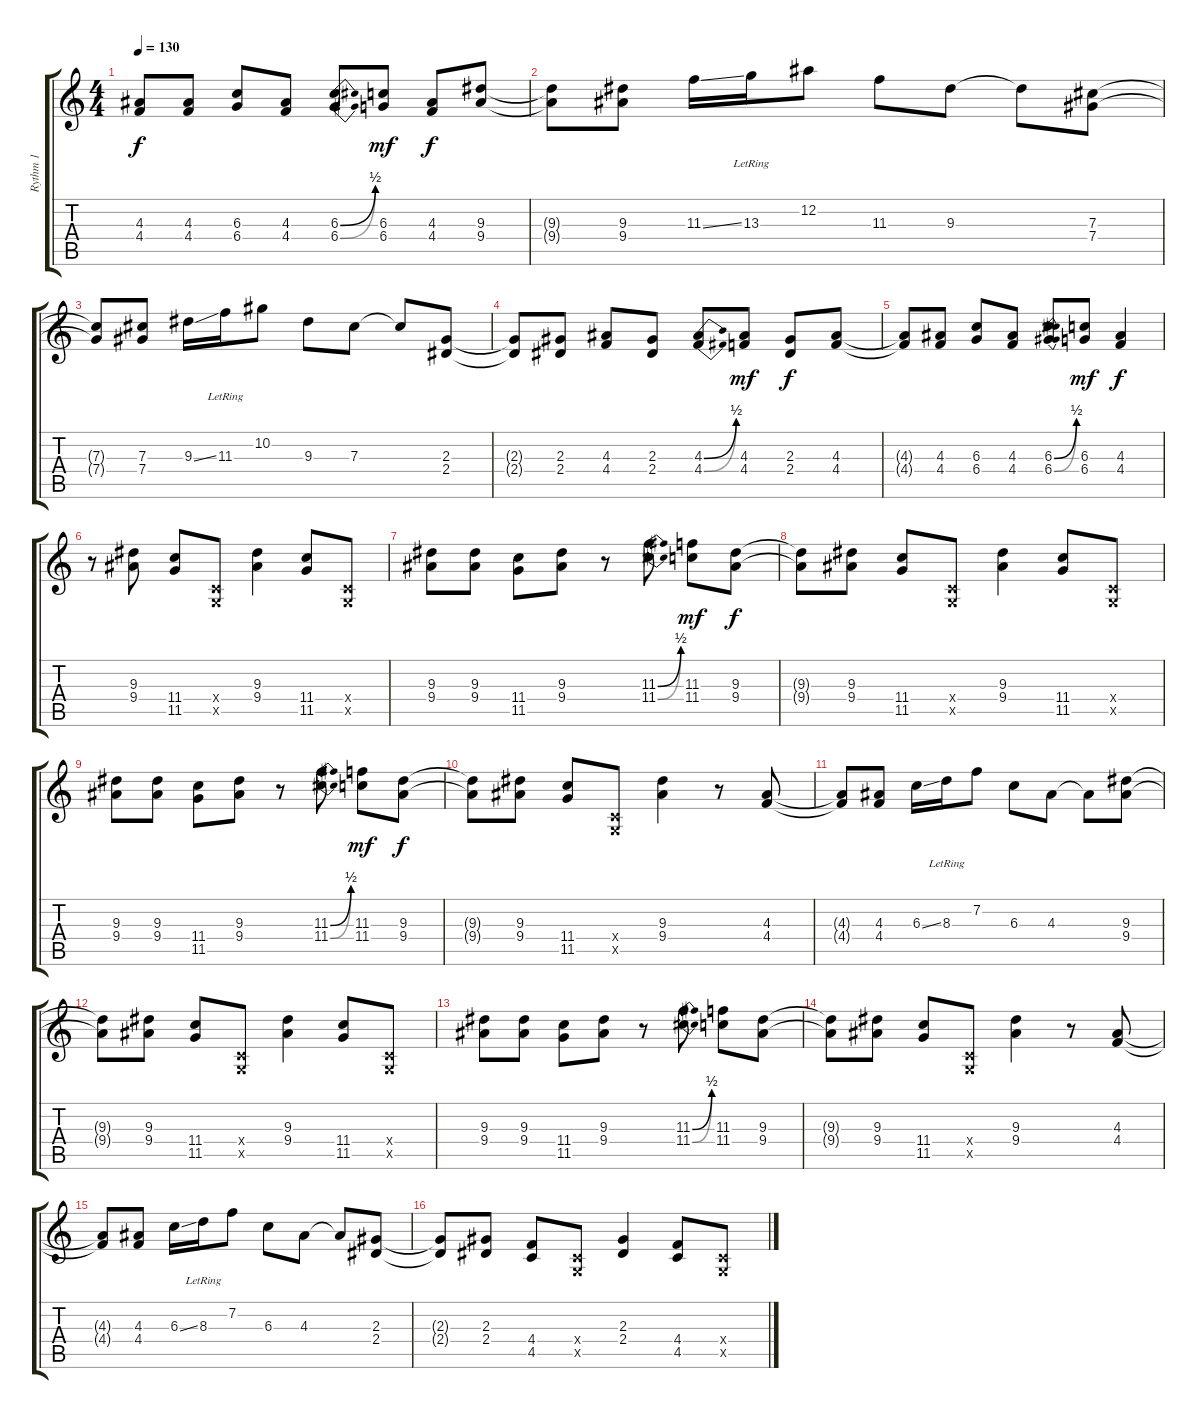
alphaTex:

\track ("Rythm 1" "Rythm 1") {instrument overdrivenguitar}
\staff {score tabs}
\tuning (Eb4 Bb3 Gb3 Db3 Ab2 Eb2) {hide}
\ts (4 4)
\tempo 130
\clef g2
\ks c
(4.3{t} 4.4{t}).8{dy f} (4.3 4.4).8 (6.3 6.4).8 (4.3 4.4).8 (6.3{be (bend 0 0 60 2)} 6.4{be (bend 0 0 60 2)}).8 (6.3 6.4).8{dy mf} (4.3 4.4).8{dy f} (9.3 9.4).8 |
(9.3{t} 9.4{t}).8 (9.3 9.4).8 11.3{ss}.16 13.3{lr}.16 12.2.8 11.3.8 9.3.8 9.3{t}.8 (7.3 7.4).8 |
(7.3{t} 7.4{t}).8 (7.3 7.4).8 9.3{ss}.16 11.3{lr}.16 10.2.8 9.3.8 7.3.8 7.3{t}.8 (2.3 2.4).8 |
(2.3{t} 2.4{t}).8 (2.3 2.4).8 (4.3 4.4).8 (2.3 2.4).8 (4.3{be (bend 0 0 60 2)} 4.4{be (bend 0 0 60 2)}).8 (4.3 4.4).8{dy mf} (2.3 2.4).8{dy f} (4.3 4.4).8 |
(4.3{t} 4.4{t}).8 (4.3 4.4).8 (6.3 6.4).8 (4.3 4.4).8 (6.3{be (bend 0 0 60 2)} 6.4{be (bend 0 0 60 2)}).8 (6.3 6.4).8{dy mf} (4.3 4.4).4{dy f} |
r.8 (9.3 9.4).8 (11.4 11.5).8 (-1.4{x} -1.5{x}).8 (9.3 9.4).4 (11.4 11.5).8 (-1.4{x} -1.5{x}).8 |
(9.3 9.4).8 (9.3 9.4).8 (11.4 11.5).8 (9.3 9.4).8 r.8 (11.3{be (bend 0 0 60 2)} 11.4{be (bend 0 0 60 2)}).8 (11.3 11.4).8{dy mf} (9.3 9.4).8{dy f} |
(9.3{t} 9.4{t}).8 (9.3 9.4).8 (11.4 11.5).8 (-1.4{x} -1.5{x}).8 (9.3 9.4).4 (11.4 11.5).8 (-1.4{x} -1.5{x}).8 |
(9.3 9.4).8 (9.3 9.4).8 (11.4 11.5).8 (9.3 9.4).8 r.8 (11.3{be (bend 0 0 60 2)} 11.4{be (bend 0 0 60 2)}).8 (11.3 11.4).8{dy mf} (9.3 9.4).8{dy f} |
(9.3{t} 9.4{t}).8 (9.3 9.4).8 (11.4 11.5).8 (-1.4{x} -1.5{x}).8 (9.3 9.4).4 r.8 (4.3 4.4).8 |
(4.3{t} 4.4{t}).8 (4.3 4.4).8 6.3{ss}.16 8.3{lr}.16 7.2.8 6.3.8 4.3.8 4.3{t}.8 (9.3 9.4).8 |
(9.3{t} 9.4{t}).8 (9.3 9.4).8 (11.4 11.5).8 (-1.4{x} -1.5{x}).8 (9.3 9.4).4 (11.4 11.5).8 (-1.4{x} -1.5{x}).8 |
(9.3 9.4).8 (9.3 9.4).8 (11.4 11.5).8 (9.3 9.4).8 r.8 (11.3{be (bend 0 0 60 2)} 11.4{be (bend 0 0 60 2)}).8 (11.3 11.4).8 (9.3 9.4).8 |
(9.3{t} 9.4{t}).8 (9.3 9.4).8 (11.4 11.5).8 (-1.4{x} -1.5{x}).8 (9.3 9.4).4 r.8 (4.3 4.4).8 |
(4.3{t} 4.4{t}).8 (4.3 4.4).8 6.3{ss}.16 8.3{lr}.16 7.2.8 6.3.8 4.3.8 4.3{t}.8 (2.3 2.4).8 |
(2.3{t} 2.4{t}).8 (2.3 2.4).8 (4.4 4.5).8 (-1.4{x} -1.5{x}).8 (2.3 2.4).4 (4.4 4.5).8 (-1.4{x} -1.5{x}).8
